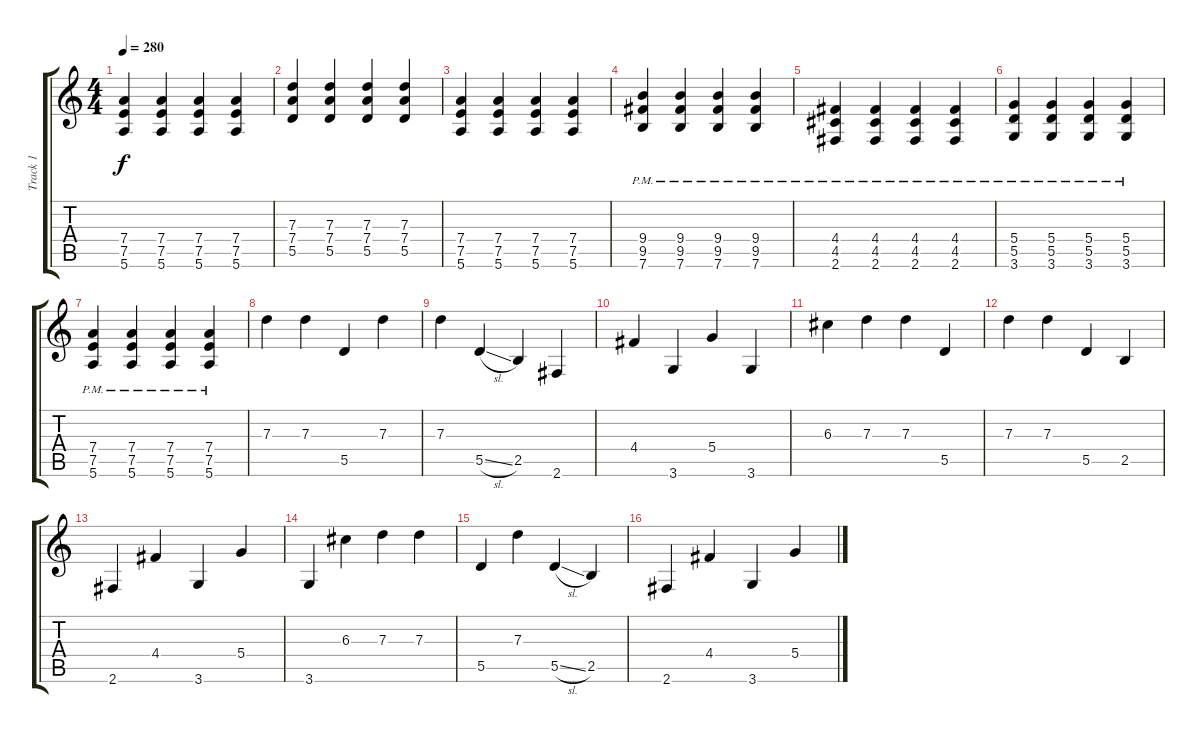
\track ("Track 1" "Track 1") {instrument distortionguitar}
\staff {score tabs}
\tuning (E4 B3 G3 D3 A2 E2) {hide}
\ts (4 4)
\tempo 280
\clef g2
\ks c
(7.4 7.5 5.6).4{dy f} (7.4 7.5 5.6).4 (7.4 7.5 5.6).4 (7.4 7.5 5.6).4 |
(7.3 7.4 5.5).4 (7.3 7.4 5.5).4 (7.3 7.4 5.5).4 (7.3 7.4 5.5).4 |
(7.4 7.5 5.6).4 (7.4 7.5 5.6).4 (7.4 7.5 5.6).4 (7.4 7.5 5.6).4 |
(9.4{pm} 9.5{pm} 7.6{pm}).4 (9.4{pm} 9.5{pm} 7.6{pm}).4 (9.4{pm} 9.5{pm} 7.6{pm}).4 (9.4{pm} 9.5{pm} 7.6{pm}).4 |
(4.4{pm} 4.5{pm} 2.6{pm}).4 (4.4{pm} 4.5{pm} 2.6{pm}).4 (4.4{pm} 4.5{pm} 2.6{pm}).4 (4.4{pm} 4.5{pm} 2.6{pm}).4 |
(5.4{pm} 5.5{pm} 3.6{pm}).4 (5.4{pm} 5.5{pm} 3.6{pm}).4 (5.4{pm} 5.5{pm} 3.6{pm}).4 (5.4{pm} 5.5{pm} 3.6{pm}).4 |
(7.4{pm} 7.5{pm} 5.6{pm}).4 (7.4{pm} 7.5{pm} 5.6{pm}).4 (7.4{pm} 7.5{pm} 5.6{pm}).4 (7.4{pm} 7.5{pm} 5.6{pm}).4 |
7.3.4 7.3.4 5.5.4 7.3.4 |
7.3.4 5.5{sl}.4 2.5.4 2.6.4 |
4.4.4 3.6.4 5.4.4 3.6.4 |
6.3.4 7.3.4 7.3.4 5.5.4 |
7.3.4 7.3.4 5.5.4 2.5.4 |
2.6.4 4.4.4 3.6.4 5.4.4 |
3.6.4 6.3.4 7.3.4 7.3.4 |
5.5.4 7.3.4 5.5{sl}.4 2.5.4 |
2.6.4 4.4.4 3.6.4 5.4.4
